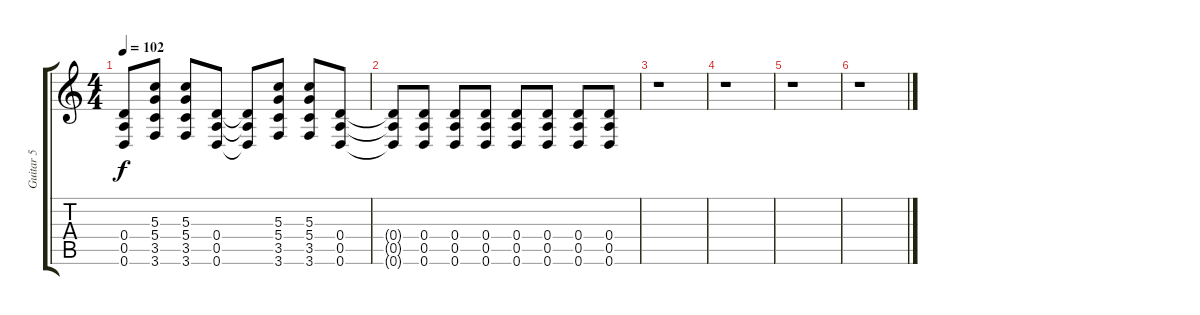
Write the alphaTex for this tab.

\track ("Guitar 5" "Guitar 5") {instrument distortionguitar}
\staff {score tabs}
\tuning (E4 B3 G3 D3 A2 D2) {hide}
\ts (4 4)
\tempo 102
\clef g2
\ks c
(0.4{t} 0.5{t} 0.6{t}).8{dy f} (5.3 5.4 3.5 3.6).8 (5.3 5.4 3.5 3.6).8 (0.4 0.5 0.6).8 (0.4{t} 0.5{t} 0.6{t}).8 (5.3 5.4 3.5 3.6).8 (5.3 5.4 3.5 3.6).8 (0.4 0.5 0.6).8 |
(0.4{t} 0.5{t} 0.6{t}).8 (0.4 0.5 0.6).8 (0.4 0.5 0.6).8 (0.4 0.5 0.6).8 (0.4 0.5 0.6).8 (0.4 0.5 0.6).8 (0.4 0.5 0.6).8 (0.4 0.5 0.6).8 |
r.1 |
r.1 |
r.1 |
r.1
